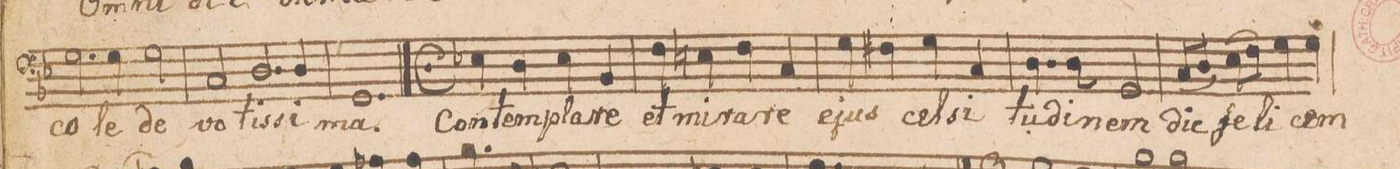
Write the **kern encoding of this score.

**kern	**text
*I"Baſso.	*
*clefF4	*
*k[b-e-]	*
*M3/2	*
2.G\	co-
4G\	-le
2G\	de-
=14	=14
2C/	-vo-
2.D/	-tis-
4D/	-si-
=15	=15
1.GG	-ma.
=16|!	=16|!
*M4/4	*
*met(C.)	*
*mmet(c)	*
4E-X\	Con-
4D\	-tem-
4E-\	-pla-
4BB-/	-re
=17	=17
4F\	et
4En\	mi-
4F\	-ra-
4C/	-re
=18	=18
4G\	e-
4F#X\	-jus
4G\	cel-
4C/	-si-
=19	=19
4.D\	-tu-
8D\	-di-
2GG/	-nem
=20	=20
(8C/L	dic
8D/J)	.
(8E-\L	fe-
8F\J)	.
4G\	-li-
4G\	-cem
=21	=21
*-	*-
